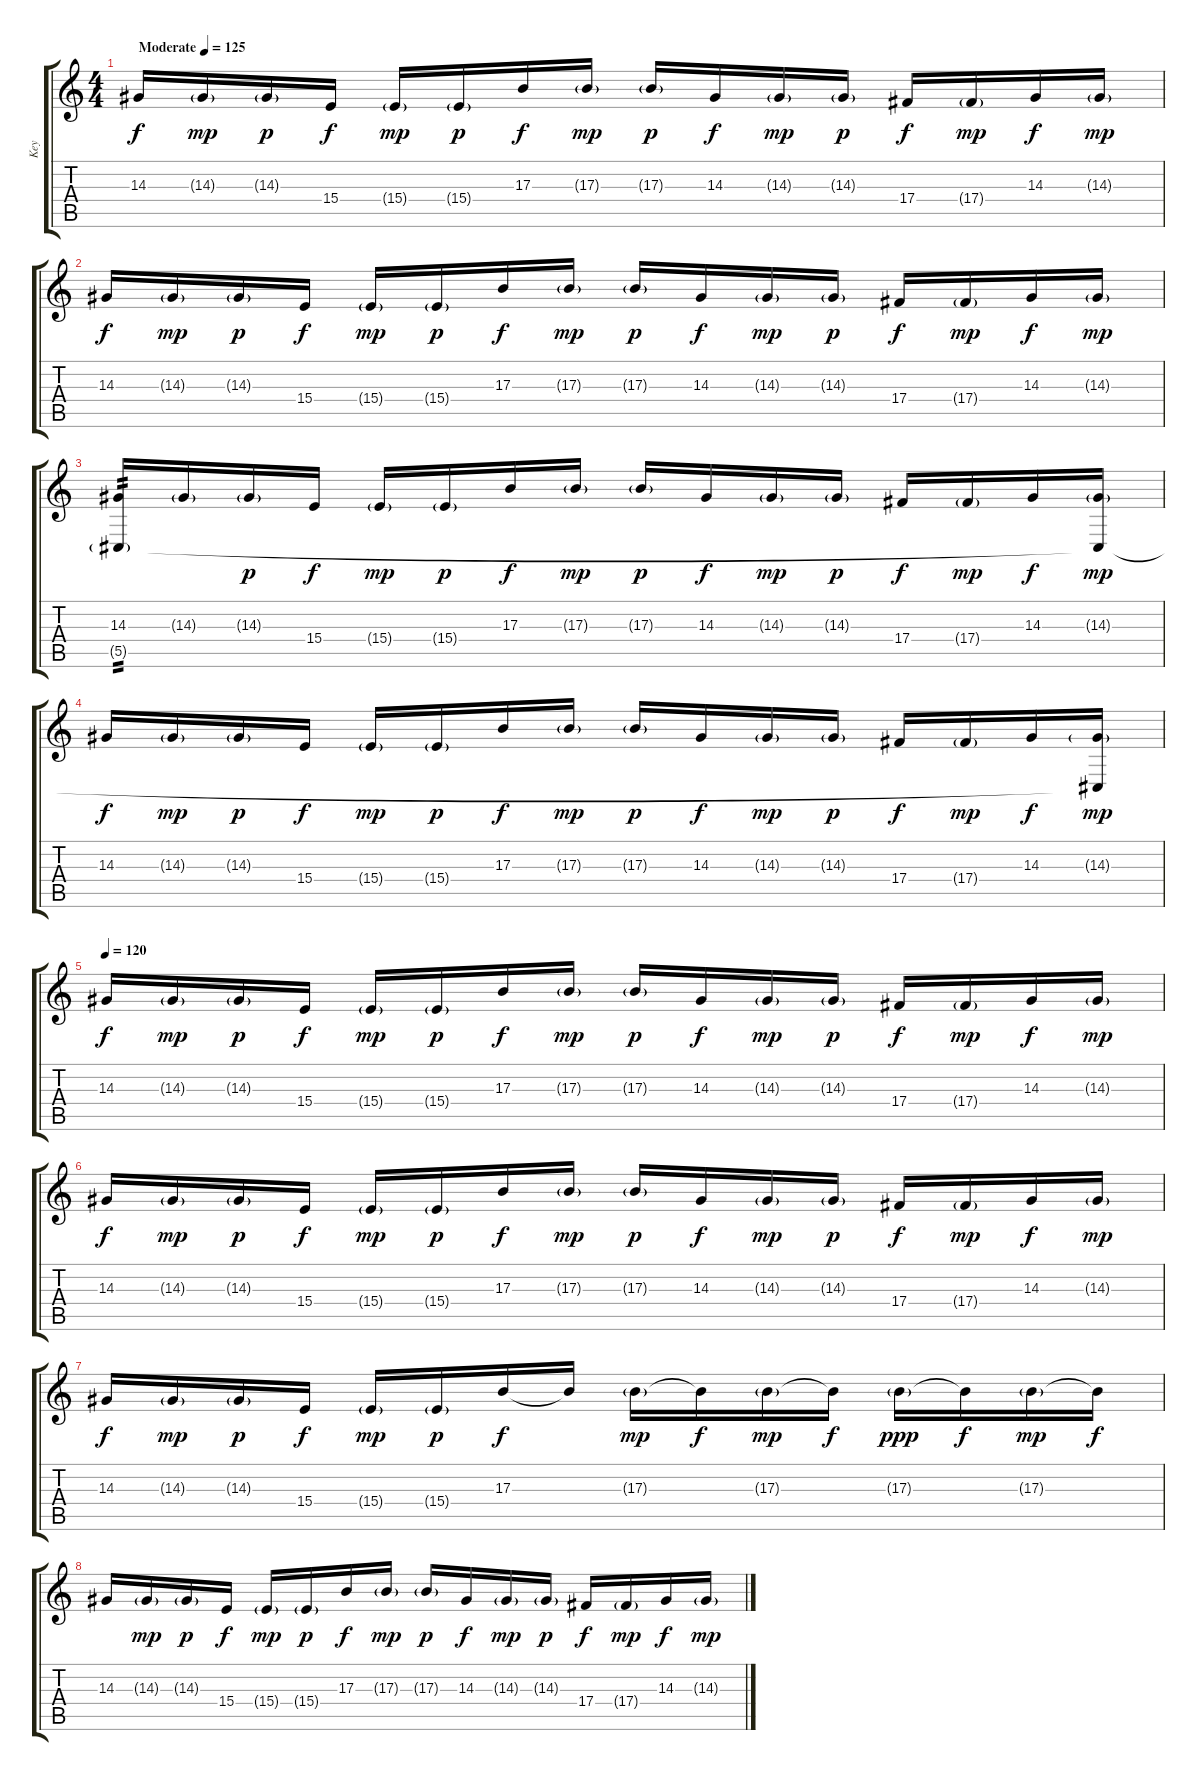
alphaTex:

\track ("Key" "Key") {instrument lead2sawtooth}
\staff {score tabs}
\tuning (Eb4 Bb3 Gb3 Db3 Ab2 Db2) {hide}
\ts (4 4)
\tempo (125 "Moderate")
\tempo 118
\tempo (125 "Moderate")
\clef g2
\ks c
14.3.16{dy f instrument lead2sawtooth} 14.3{g}.16{dy mp} 14.3{g}.16{dy p} 15.4.16{dy f} 15.4{g}.16{dy mp} 15.4{g}.16{dy p} 17.3.16{dy f} 17.3{g}.16{dy mp} 17.3{g}.16{dy p} 14.3.16{dy f} 14.3{g}.16{dy mp} 14.3{g}.16{dy p} 17.4.16{dy f} 17.4{g}.16{dy mp} 14.3.16{dy f} 14.3{g}.16{dy mp} |
14.3.16{dy f} 14.3{g}.16{dy mp} 14.3{g}.16{dy p} 15.4.16{dy f} 15.4{g}.16{dy mp} 15.4{g}.16{dy p} 17.3.16{dy f} 17.3{g}.16{dy mp} 17.3{g}.16{dy p} 14.3.16{dy f} 14.3{g}.16{dy mp} 14.3{g}.16{dy p} 17.4.16{dy f} 17.4{g}.16{dy mp} 14.3.16{dy f} 14.3{g}.16{dy mp} |
(14.3 5.5{g}).16{tp 2} 14.3{g}.16 14.3{g}.16{dy p} 15.4.16{dy f} 15.4{g}.16{dy mp} 15.4{g}.16{dy p} 17.3.16{dy f} 17.3{g}.16{dy mp} 17.3{g}.16{dy p} 14.3.16{dy f} 14.3{g}.16{dy mp} 14.3{g}.16{dy p} 17.4.16{dy f} 17.4{g}.16{dy mp} 14.3.16{dy f} (14.3{g} 5.5{t}).16{dy mp} |
14.3.16{dy f} 14.3{g}.16{dy mp} 14.3{g}.16{dy p} 15.4.16{dy f} 15.4{g}.16{dy mp} 15.4{g}.16{dy p} 17.3.16{dy f} 17.3{g}.16{dy mp} 17.3{g}.16{dy p} 14.3.16{dy f} 14.3{g}.16{dy mp} 14.3{g}.16{dy p} 17.4.16{dy f} 17.4{g}.16{dy mp} 14.3.16{dy f} (14.3{g} 5.5{t}).16{dy mp} |
\tempo 120
14.3.16{dy f} 14.3{g}.16{dy mp} 14.3{g}.16{dy p} 15.4.16{dy f} 15.4{g}.16{dy mp} 15.4{g}.16{dy p} 17.3.16{dy f} 17.3{g}.16{dy mp} 17.3{g}.16{dy p} 14.3.16{dy f} 14.3{g}.16{dy mp} 14.3{g}.16{dy p} 17.4.16{dy f} 17.4{g}.16{dy mp} 14.3.16{dy f} 14.3{g}.16{dy mp} |
14.3.16{dy f} 14.3{g}.16{dy mp} 14.3{g}.16{dy p} 15.4.16{dy f} 15.4{g}.16{dy mp} 15.4{g}.16{dy p} 17.3.16{dy f} 17.3{g}.16{dy mp} 17.3{g}.16{dy p} 14.3.16{dy f} 14.3{g}.16{dy mp} 14.3{g}.16{dy p} 17.4.16{dy f} 17.4{g}.16{dy mp} 14.3.16{dy f} 14.3{g}.16{dy mp} |
14.3.16{dy f} 14.3{g}.16{dy mp} 14.3{g}.16{dy p} 15.4.16{dy f} 15.4{g}.16{dy mp} 15.4{g}.16{dy p} 17.3.16{dy f} 17.3{t}.16 17.3{g}.16{dy mp} 17.3{t}.16{dy f} 17.3{g}.16{dy mp} 17.3{t}.16{dy f} 17.3{g}.16{dy ppp} 17.3{t}.16{dy f} 17.3{g}.16{dy mp} 17.3{t}.16{dy f} |
14.3.16 14.3{g}.16{dy mp} 14.3{g}.16{dy p} 15.4.16{dy f} 15.4{g}.16{dy mp} 15.4{g}.16{dy p} 17.3.16{dy f} 17.3{g}.16{dy mp} 17.3{g}.16{dy p} 14.3.16{dy f} 14.3{g}.16{dy mp} 14.3{g}.16{dy p} 17.4.16{dy f} 17.4{g}.16{dy mp} 14.3.16{dy f} 14.3{g}.16{dy mp}
